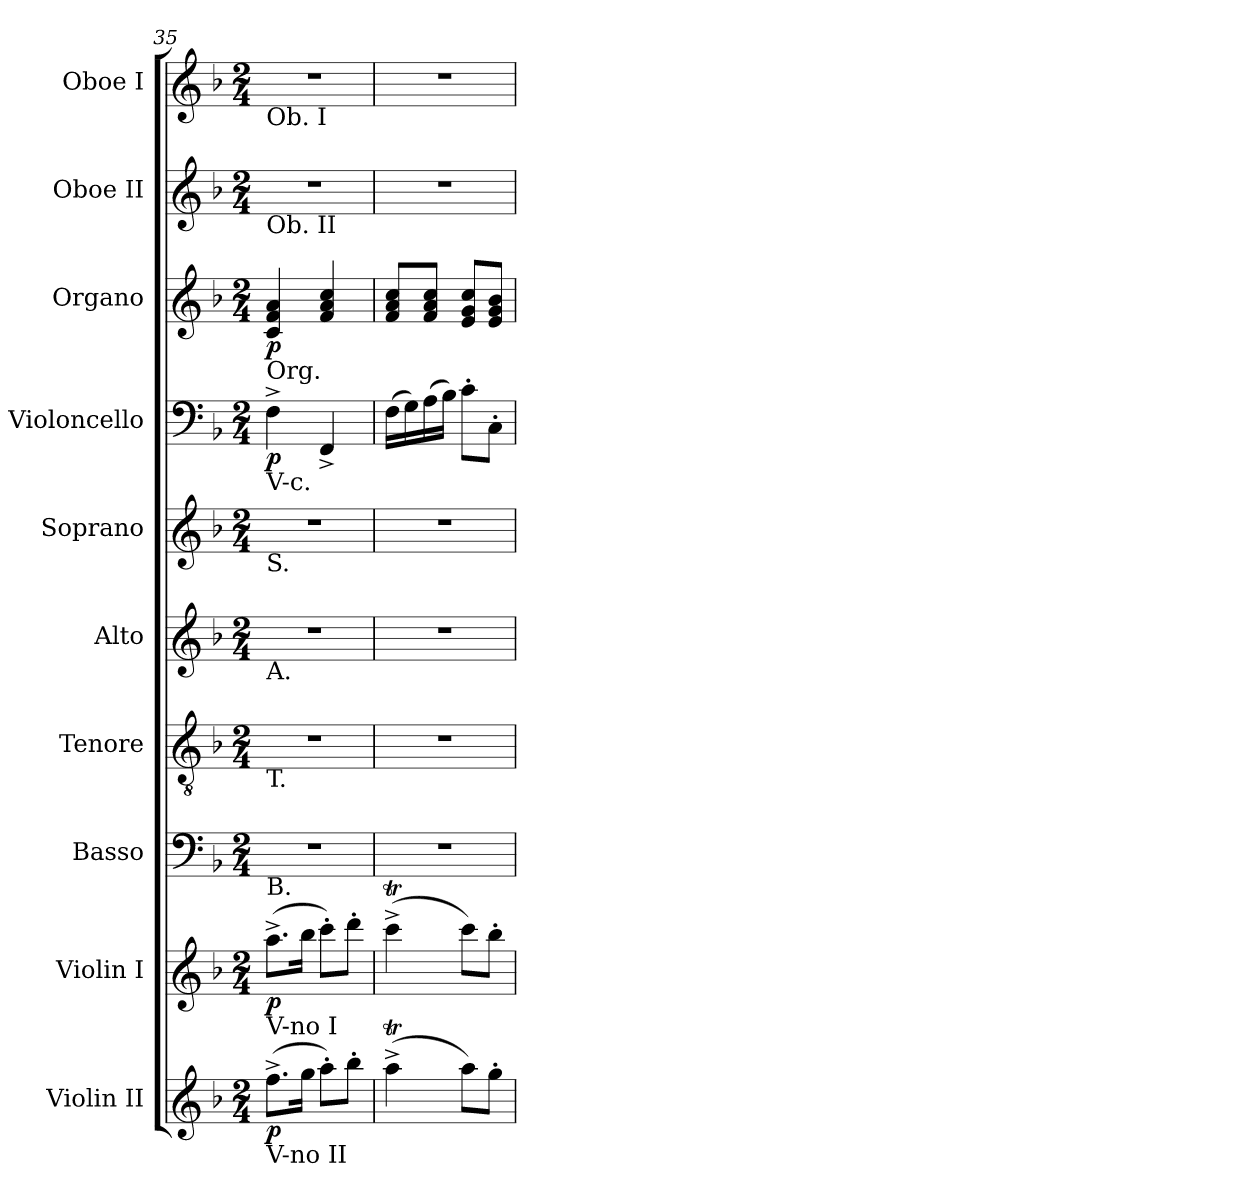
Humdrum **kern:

**kern	**dynam	**kern	**dynam	**kern	**kern	**kern	**kern	**kern	**dynam	**kern	**dynam	**kern	**kern
*part10	*part10	*part9	*part9	*part8	*part7	*part6	*part5	*part4	*part4	*part3	*part3	*part2	*part1
*staff10	*staff10	*staff9	*staff9	*staff8	*staff7	*staff6	*staff5	*staff4	*staff4	*staff3	*staff3	*staff2	*staff1
*I"Violin II	*	*I"Violin I	*	*I"Basso	*I"Tenore	*I"Alto	*I"Soprano	*I"Violoncello	*	*I"Organo	*	*I"Oboe II	*I"Oboe I
*	*	*	*	*	*	*I'A.	*	*	*	*	*	*	*
!!LO:PB:g=z
*clefG2	*	*clefG2	*	*clefF4	*clefGv2	*clefG2	*clefG2	*clefF4	*	*clefG2	*	*clefG2	*clefG2
*	*	*	*	*	*ITrd7c12	*	*	*	*	*	*	*	*
*k[b-]	*	*k[b-]	*	*k[b-]	*k[b-]	*k[b-]	*k[b-]	*k[b-]	*	*k[b-]	*	*k[b-]	*k[b-]
*F:	*	*F:	*	*F:	*F:	*F:	*F:	*F:	*	*F:	*	*F:	*F:
*M2/4	*	*M2/4	*	*M2/4	*M2/4	*M2/4	*M2/4	*M2/4	*	*M2/4	*	*M2/4	*M2/4
=35	=35	=35	=35	=35	=35	=35	=35	=35	=35	=35	=35	=35	=35
!	!	!	!	!	!	!	!	!	!	!	!	!	!LO:TX:b:t=Ob. I
!	!	!	!	!	!	!	!	!	!	!	!	!LO:TX:b:t=Ob. II	!
!	!	!	!	!	!	!	!	!	!	!LO:TX:b:t=Org.	!	!	!
!	!	!	!	!	!	!	!	!LO:TX:b:t=V-c.	!	!	!	!	!
!	!	!	!	!	!	!	!LO:TX:b:t=S.	!	!	!	!	!	!
!	!	!	!	!	!	!LO:TX:b:t=A.	!	!	!	!	!	!	!
!	!	!	!	!	!LO:TX:b:t=T.	!	!	!	!	!	!	!	!
!	!	!	!	!LO:TX:b:t=B.	!	!	!	!	!	!	!	!	!
!	!	!LO:TX:b:t=V-no I	!	!	!	!	!	!	!	!	!	!	!
!LO:TX:b:t=V-no II	!	!	!	!	!	!	!	!	!	!	!	!	!
!	!	!	!	!LO:N:vis=1	!LO:N:vis=1	!LO:N:vis=1	!LO:N:vis=1	!	!	!	!	!LO:N:vis=1	!LO:N:vis=1
(8.ff^i\L	p	(8.aa^i\L	p	2r	2r	2r	2r	4F^i\	p	4ci/ 4fi 4ai	p	2r	2r
16ggi\Jk	.	16bb-i\Jk	.	.	.	.	.	.	.	.	.	.	.
8aa'i\L)	.	8ccc'i\L)	.	.	.	.	.	4FF^i/	.	4fi/ 4ai 4cci	.	.	.
8bb-'i\J	.	8ddd'i\J	.	.	.	.	.	.	.	.	.	.	.
=36	=36	=36	=36	=36	=36	=36	=36	=36	=36	=36	=36	=36	=36
!	!	!	!	!LO:N:vis=1	!LO:N:vis=1	!LO:N:vis=1	!LO:N:vis=1	!	!	!	!	!LO:N:vis=1	!LO:N:vis=1
(4aat^i\	.	(4cccT^i\	.	2r	2r	2r	2r	(16Fi\LL	.	8fi/ 8ai 8cciL	.	2r	2r
.	.	.	.	.	.	.	.	16Gi\)	.	.	.	.	.
.	.	.	.	.	.	.	.	(16Ai\	.	8fi/ 8ai 8cciJ	.	.	.
.	.	.	.	.	.	.	.	16B-i\JJ)	.	.	.	.	.
8aai\L)	.	8ccci\L)	.	.	.	.	.	8c'i\L	.	8ei/ 8gi 8cciL	.	.	.
8gg'i\J	.	8bb-'i\J	.	.	.	.	.	8C'i\J	.	8ei/ 8gi 8b-iJ	.	.	.
=	=	=	=	=	=	=	=	=	=	=	=	=	=
*-	*-	*-	*-	*-	*-	*-	*-	*-	*-	*-	*-	*-	*-
